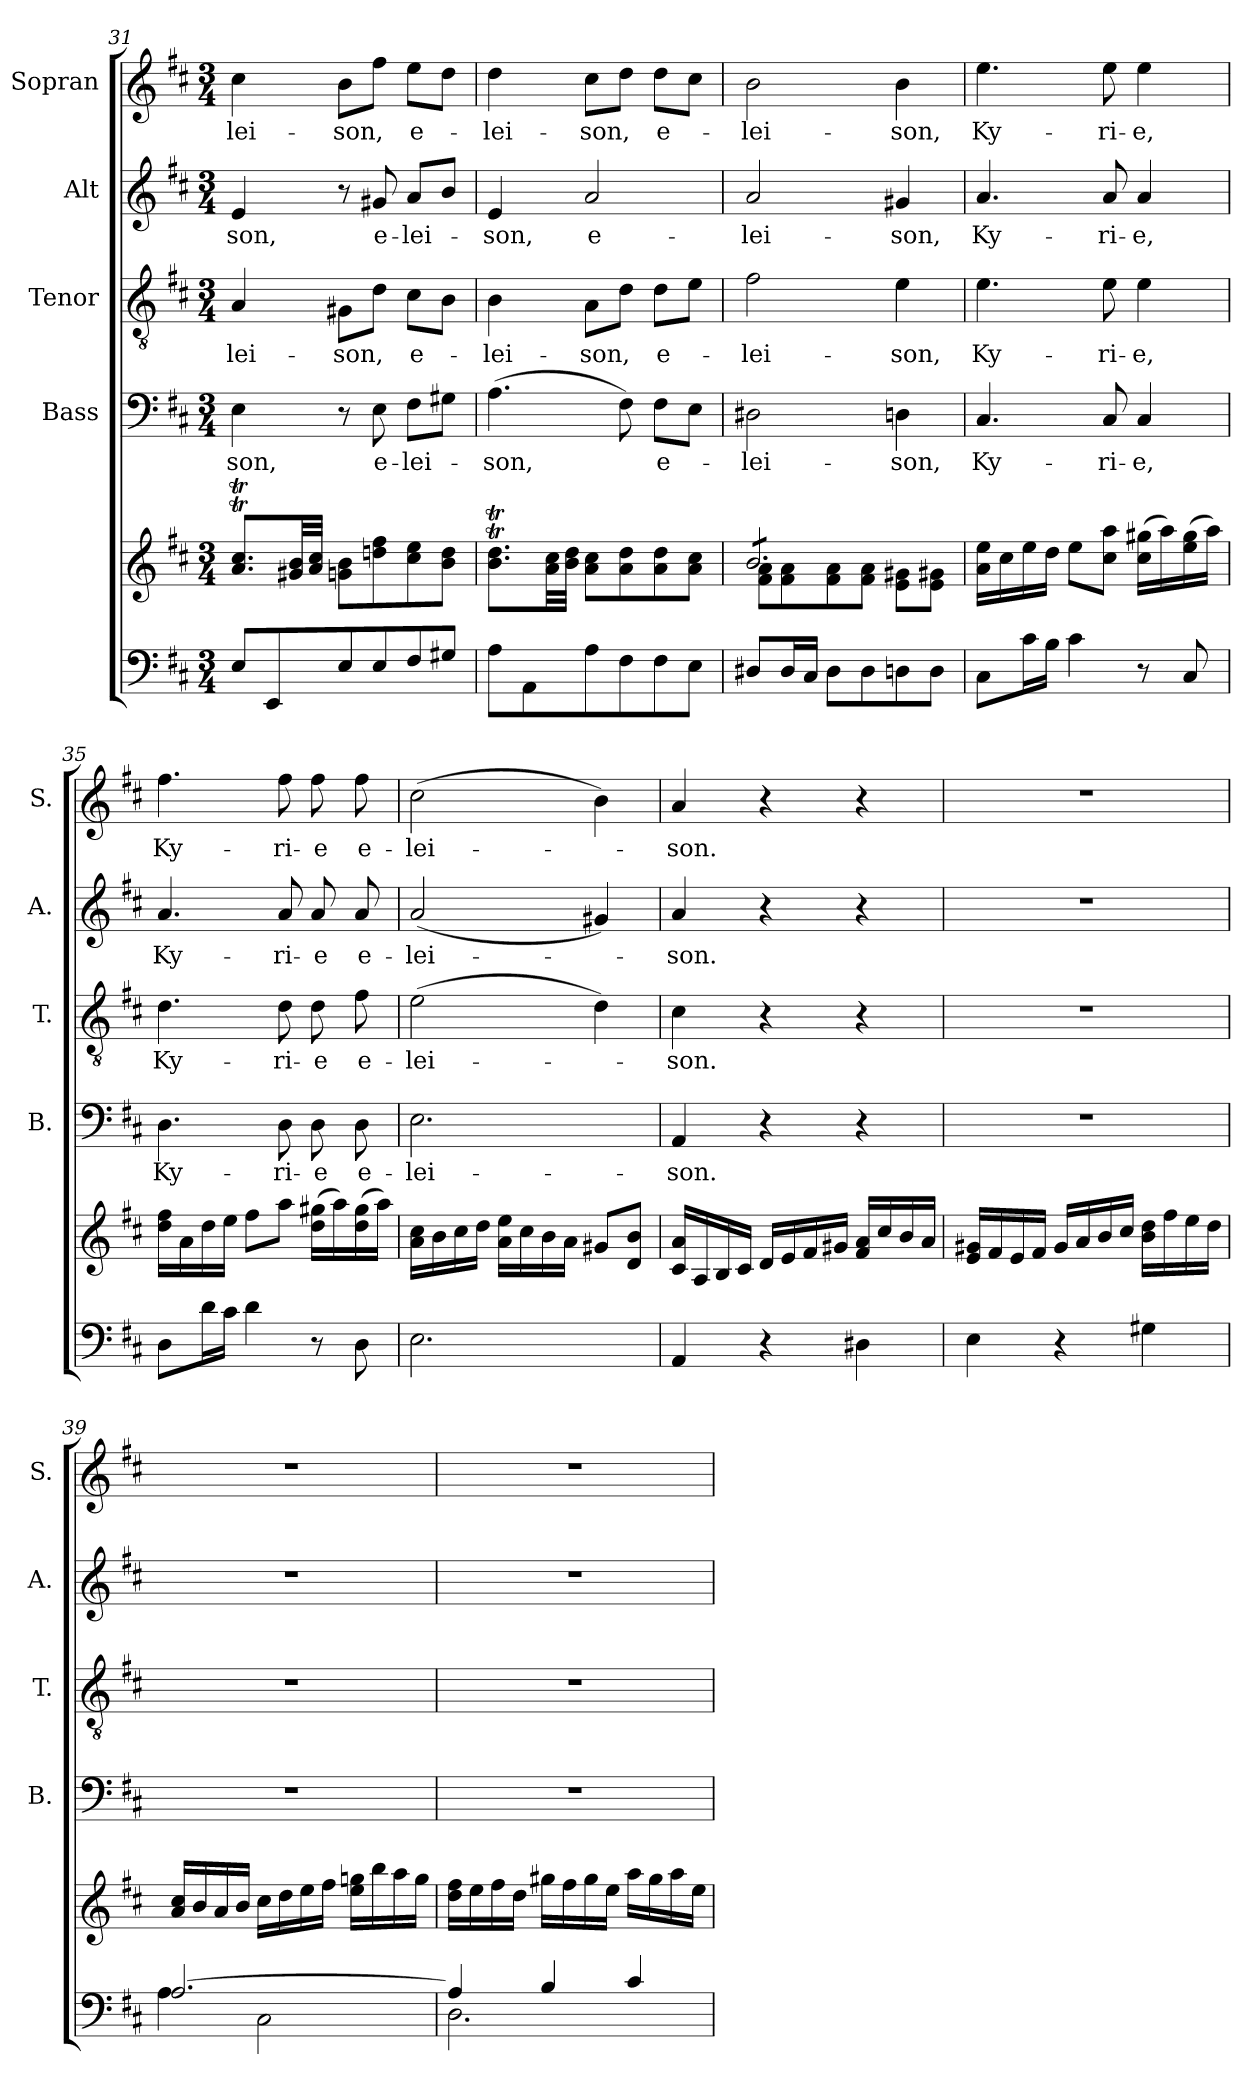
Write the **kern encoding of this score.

**kern	**kern	**kern	**text	**kern	**text	**kern	**text	**kern	**text
*part5	*part5	*part4	*part4	*part3	*part3	*part2	*part2	*part1	*part1
*staff6	*staff5	*staff4	*staff4	*staff3	*staff3	*staff2	*staff2	*staff1	*staff1
*	*	*I"Bass	*	*I"Tenor	*	*I"Alt	*	*I"Sopran	*
*	*	*I'B.	*	*I'T.	*	*I'A.	*	*I'S.	*
*clefF4	*clefG2	*clefF4	*	*clefGv2	*	*clefG2	*	*clefG2	*
*k[f#c#]	*k[f#c#]	*k[f#c#]	*	*k[f#c#]	*	*k[f#c#]	*	*k[f#c#]	*
*D:	*D:	*D:	*	*D:	*	*D:	*	*D:	*
*M3/4	*M3/4	*M3/4	*	*M3/4	*	*M3/4	*	*M3/4	*
=31	=31	=31	=31	=31	=31	=31	=31	=31	=31
!	!	!	!LO:LY:b	!	!LO:LY:b	!	!LO:LY:b	!	!LO:LY:b
8E/L	8.a/T 8.cc#/TL	4E\	-son,	4A/	-lei-	4e/	-son,	4cc#\	-lei-
8EE/	.	.	.	.	.	.	.	.	.
.	32g#X/ 32b/LL	.	.	.	.	.	.	.	.
.	32a/ 32cc#/JJJ	.	.	.	.	.	.	.	.
!	!	!	!	!	!LO:LY:b	!	!	!	!LO:LY:b
8E/	8gn\ 8b\L	8r	.	8G#X\L	-son,	8r	.	8b\L	-son,
!	!	!	!LO:LY:b	!	!	!	!LO:LY:b	!	!
8E/	8dd\ 8ff#\	8E\	e-	8d\J	.	8g#X/	e-	8ff#\J	.
!	!	!	!LO:LY:b	!	!LO:LY:b	!	!LO:LY:b	!	!LO:LY:b
8F#/	8cc#\ 8ee\	8F#\L	-lei-	8c#\L	e-	8a/L	-lei-	8ee\L	e-
8G#X/J	8b\ 8dd\J	8G#X\J	.	8B\J	.	8b/J	.	8dd\J	.
!!LO:PB:g=z
=32	=32	=32	=32	=32	=32	=32	=32	=32	=32
!	!	!	!LO:LY:b	!	!LO:LY:b	!	!LO:LY:b	!	!LO:LY:b
8A\L	8.b\T 8.dd\TL	(>4.A\	-son,	4B\	-lei-	4e/	-son,	4dd\	-lei-
8AA\	.	.	.	.	.	.	.	.	.
.	32a\ 32cc#\LL	.	.	.	.	.	.	.	.
.	32b\ 32dd\JJJ	.	.	.	.	.	.	.	.
!	!	!	!	!	!LO:LY:b	!	!LO:LY:b	!	!LO:LY:b
8A\	8a\ 8cc#\L	.	.	8A\L	-son,	2a/	e-	8cc#\L	-son,
8F#\	8a\ 8dd\	8F#\)	.	8d\J	.	.	.	8dd\J	.
!	!	!	!LO:LY:b	!	!LO:LY:b	!	!	!	!LO:LY:b
8F#\	8a\ 8dd\	8F#\L	e-	8d\L	e-	.	.	8dd\L	e-
8E\J	8a\ 8cc#\J	8E\J	.	8e\J	.	.	.	8cc#\J	.
=33	=33	=33	=33	=33	=33	=33	=33	=33	=33
*	*^	*	*	*	*	*	*	*	*
!	!	!	!	!LO:LY:b	!	!LO:LY:b	!	!LO:LY:b	!	!LO:LY:b
*	*tremolo	*	*	*	*	*	*	*	*	*
8D#X/L	8b/L	8f#\ 8a\L	2D#X\	-lei-	2f#\	-lei-	2a/	-lei-	2b\	-lei-
16D#/L	8b/	8f#\ 8a\	.	.	.	.	.	.	.	.
16C#/JJ	.	.	.	.	.	.	.	.	.	.
8D#\L	8b/	8f#\ 8a\	.	.	.	.	.	.	.	.
8D#\	8b/	8f#\ 8a\J	.	.	.	.	.	.	.	.
!	!	!	!	!LO:LY:b	!	!LO:LY:b	!	!LO:LY:b	!	!LO:LY:b
8Dn\	8b/	8e\ 8g#X\L	4Dn\	-son,	4e\	-son,	4g#X/	-son,	4b\	-son,
8D\J	8b/J	8e\ 8g#X\J	.	.	.	.	.	.	.	.
*	*Xtremolo	*	*	*	*	*	*	*	*	*
*	*v	*v	*	*	*	*	*	*	*	*
=34	=34	=34	=34	=34	=34	=34	=34	=34	=34
!	!	!	!LO:LY:b	!	!LO:LY:b	!	!LO:LY:b	!	!LO:LY:b
8C#\L	16a\ 16ee\LL	4.C#/	Ky-	4.e\	Ky-	4.a/	Ky-	4.ee\	Ky-
.	16cc#\	.	.	.	.	.	.	.	.
16c#\L	16ee\	.	.	.	.	.	.	.	.
16B\JJ	16dd\JJ	.	.	.	.	.	.	.	.
4c#\	8ee\L	.	.	.	.	.	.	.	.
!	!	!	!LO:LY:b	!	!LO:LY:b	!	!LO:LY:b	!	!LO:LY:b
.	8cc#\ 8aa\J	8C#/	-ri-	8e\	-ri-	8a/	-ri-	8ee\	-ri-
!	!	!	!LO:LY:b	!	!LO:LY:b	!	!LO:LY:b	!	!LO:LY:b
8r	(>16cc#\ 16gg#X\LL	4C#/	-e,	4e\	-e,	4a/	-e,	4ee\	-e,
.	16aa\)	.	.	.	.	.	.	.	.
8C#/	(>16ee\ 16gg#\	.	.	.	.	.	.	.	.
.	16aa\JJ)	.	.	.	.	.	.	.	.
=35	=35	=35	=35	=35	=35	=35	=35	=35	=35
!	!	!	!LO:LY:b	!	!LO:LY:b	!	!LO:LY:b	!	!LO:LY:b
8D\L	16dd\ 16ff#\LL	4.D\	Ky-	4.d\	Ky-	4.a/	Ky-	4.ff#\	Ky-
.	16a\	.	.	.	.	.	.	.	.
16d\L	16dd\	.	.	.	.	.	.	.	.
16c#\JJ	16ee\JJ	.	.	.	.	.	.	.	.
4d\	8ff#\L	.	.	.	.	.	.	.	.
!	!	!	!LO:LY:b	!	!LO:LY:b	!	!LO:LY:b	!	!LO:LY:b
.	8aa\J	8D\	-ri-	8d\	-ri-	8a/	-ri-	8ff#\	-ri-
!	!	!	!LO:LY:b	!	!LO:LY:b	!	!LO:LY:b	!	!LO:LY:b
8r	(>16dd\ 16gg#X\LL	8D\	-e	8d\	-e	8a/	-e	8ff#\	-e
.	16aa\)	.	.	.	.	.	.	.	.
!	!	!	!LO:LY:b	!	!LO:LY:b	!	!LO:LY:b	!	!LO:LY:b
8D\	(>16dd\ 16gg#\	8D\	e-	8f#\	e-	8a/	e-	8ff#\	e-
.	16aa\JJ)	.	.	.	.	.	.	.	.
=36	=36	=36	=36	=36	=36	=36	=36	=36	=36
!	!	!	!LO:LY:b	!	!LO:LY:b	!	!LO:LY:b	!	!LO:LY:b
2.E\	16a\ 16cc#\LL	2.E\	-lei-	(>2e\	-lei-	(<2a/	-lei-	(>2cc#\	-lei-
.	16b\	.	.	.	.	.	.	.	.
.	16cc#\	.	.	.	.	.	.	.	.
.	16dd\JJ	.	.	.	.	.	.	.	.
.	16a\ 16ee\LL	.	.	.	.	.	.	.	.
.	16cc#\	.	.	.	.	.	.	.	.
.	16b\	.	.	.	.	.	.	.	.
.	16a\JJ	.	.	.	.	.	.	.	.
.	8g#X/L	.	.	4d\)	.	4g#X/)	.	4b\)	.
.	8d/ 8b/J	.	.	.	.	.	.	.	.
!!LO:LB:g=z
=37	=37	=37	=37	=37	=37	=37	=37	=37	=37
!	!	!	!LO:LY:b	!	!LO:LY:b	!	!LO:LY:b	!	!LO:LY:b
4AA/	16c#/ 16a/LL	4AA/	-son.	4c#\	-son.	4a/	-son.	4a/	-son.
.	16A/	.	.	.	.	.	.	.	.
.	16B/	.	.	.	.	.	.	.	.
.	16c#/JJ	.	.	.	.	.	.	.	.
4r	16d/LL	4r	.	4r	.	4r	.	4r	.
.	16e/	.	.	.	.	.	.	.	.
.	16f#/	.	.	.	.	.	.	.	.
.	16g#X/JJ	.	.	.	.	.	.	.	.
4D#X\	16f#/ 16a/LL	4r	.	4r	.	4r	.	4r	.
.	16cc#/	.	.	.	.	.	.	.	.
.	16b/	.	.	.	.	.	.	.	.
.	16a/JJ	.	.	.	.	.	.	.	.
=38	=38	=38	=38	=38	=38	=38	=38	=38	=38
4E\	16e/ 16g#X/LL	2.r	.	2.r	.	2.r	.	2.r	.
.	16f#/	.	.	.	.	.	.	.	.
.	16e/	.	.	.	.	.	.	.	.
.	16f#/JJ	.	.	.	.	.	.	.	.
4r	16g#/LL	.	.	.	.	.	.	.	.
.	16a/	.	.	.	.	.	.	.	.
.	16b/	.	.	.	.	.	.	.	.
.	16cc#/JJ	.	.	.	.	.	.	.	.
4G#X\	16b\ 16dd\LL	.	.	.	.	.	.	.	.
.	16ff#\	.	.	.	.	.	.	.	.
.	16ee\	.	.	.	.	.	.	.	.
.	16dd\JJ	.	.	.	.	.	.	.	.
=39	=39	=39	=39	=39	=39	=39	=39	=39	=39
*^	*	*	*	*	*	*	*	*	*
[>2.A/	4A\	16a/ 16cc#/LL	2.r	.	2.r	.	2.r	.	2.r	.
.	.	16b/	.	.	.	.	.	.	.	.
.	.	16a/	.	.	.	.	.	.	.	.
.	.	16b/JJ	.	.	.	.	.	.	.	.
.	2C#\	16cc#\LL	.	.	.	.	.	.	.	.
.	.	16dd\	.	.	.	.	.	.	.	.
.	.	16ee\	.	.	.	.	.	.	.	.
.	.	16ff#\JJ	.	.	.	.	.	.	.	.
.	.	16ee\ 16ggn\LL	.	.	.	.	.	.	.	.
.	.	16bb\	.	.	.	.	.	.	.	.
.	.	16aa\	.	.	.	.	.	.	.	.
.	.	16gg\JJ	.	.	.	.	.	.	.	.
=40	=40	=40	=40	=40	=40	=40	=40	=40	=40	=40
4A/]	2.D\	16dd\ 16ff#\LL	2.r	.	2.r	.	2.r	.	2.r	.
.	.	16ee\	.	.	.	.	.	.	.	.
.	.	16ff#\	.	.	.	.	.	.	.	.
.	.	16dd\JJ	.	.	.	.	.	.	.	.
4B/	.	16gg#X\LL	.	.	.	.	.	.	.	.
.	.	16ff#\	.	.	.	.	.	.	.	.
.	.	16gg#\	.	.	.	.	.	.	.	.
.	.	16ee\JJ	.	.	.	.	.	.	.	.
4c#/	.	16aa\LL	.	.	.	.	.	.	.	.
.	.	16gg#\	.	.	.	.	.	.	.	.
.	.	16aa\	.	.	.	.	.	.	.	.
.	.	16ee\JJ	.	.	.	.	.	.	.	.
*v	*v	*	*	*	*	*	*	*	*	*
=	=	=	=	=	=	=	=	=	=
*-	*-	*-	*-	*-	*-	*-	*-	*-	*-
